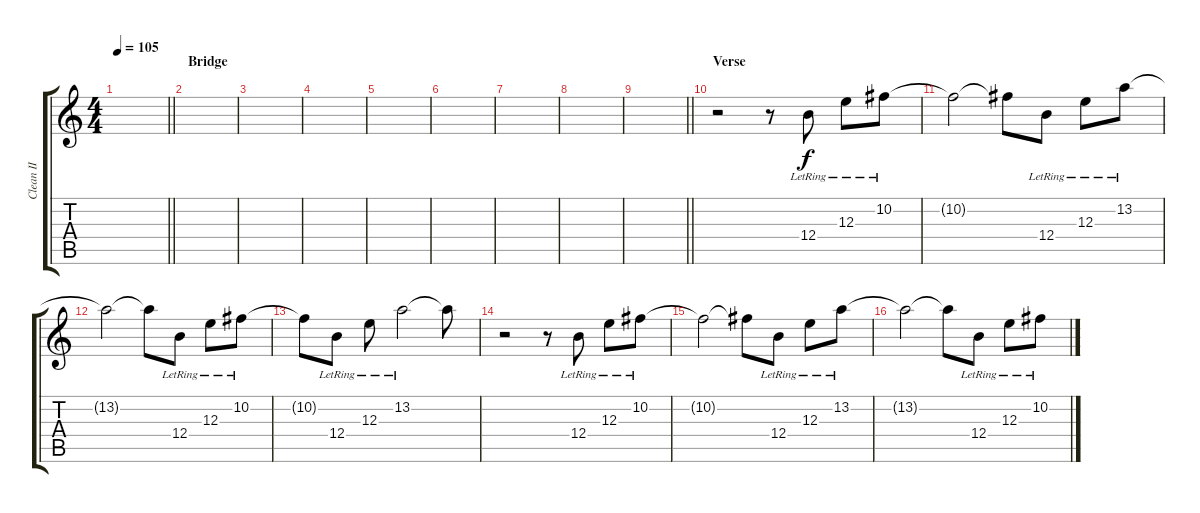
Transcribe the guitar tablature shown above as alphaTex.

\track ("Clean II" "Clean II") {instrument electricguitarclean}
\staff {score tabs}
\tuning (Db4 Ab3 E3 B2 Gb2 B1) {hide}
\ts (4 4)
\tempo 105
\clef g2
\barLineRight lightlight
\ks c
|
\section ("" "Bridge")
|
|
|
|
|
|
|
\barLineRight lightlight
|
\section ("" "Verse")
r.2 r.8 12.4{lr}.8 12.3{lr}.8 10.2{lr}.8 |
10.2{t}.2 10.2{t}.8 12.4{lr}.8 12.3{lr}.8 13.2{lr}.8 |
13.2{t}.2 13.2{t}.8 12.4{lr}.8 12.3{lr}.8 10.2{lr}.8 |
10.2{t}.8 12.4{lr}.8 12.3{lr}.8 13.2{lr}.2 13.2{t}.8 |
r.2 r.8 12.4{lr}.8 12.3{lr}.8 10.2{lr}.8 |
10.2{t}.2 10.2{t}.8 12.4{lr}.8 12.3{lr}.8 13.2{lr}.8 |
13.2{t}.2 13.2{t}.8 12.4{lr}.8 12.3{lr}.8 10.2{lr}.8
